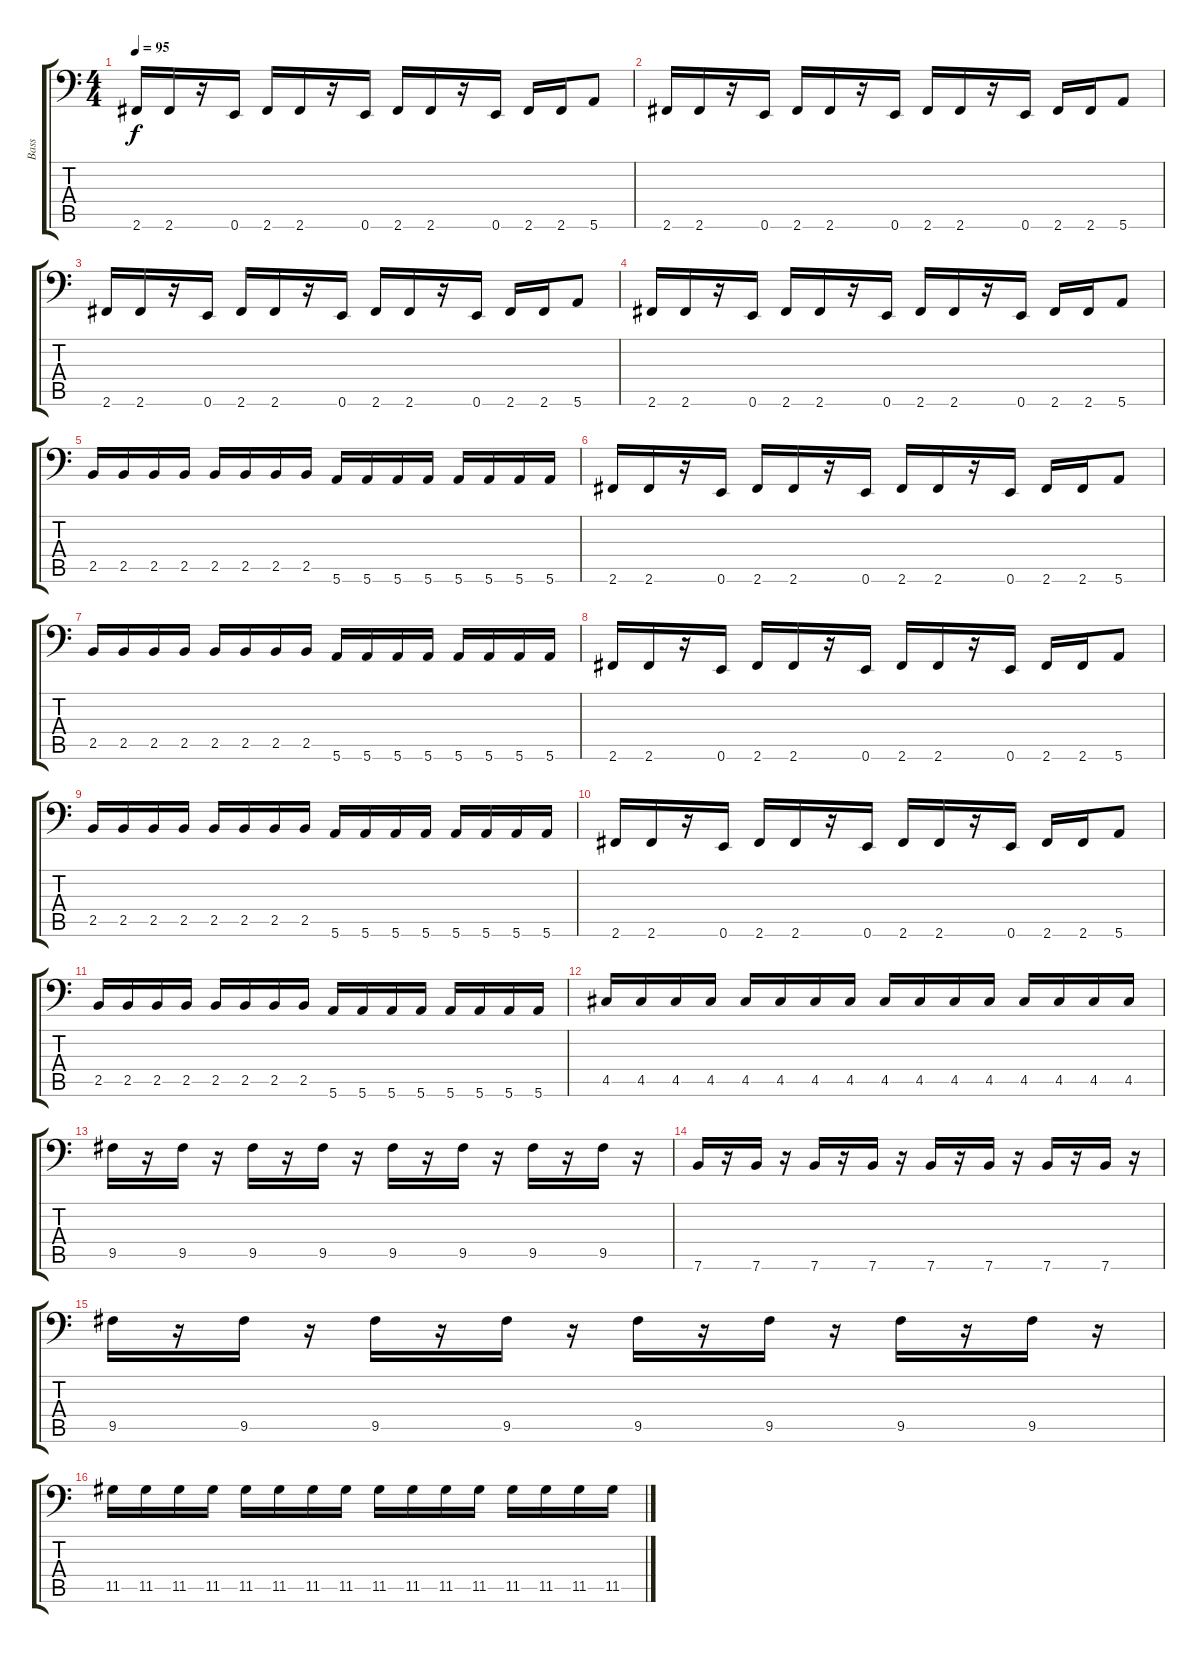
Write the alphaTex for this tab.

\track ("Bass" "Bass") {instrument electricbassfinger}
\staff {score tabs}
\tuning (E3 B2 G2 D2 A1 E1) {hide}
\ts (4 4)
\tempo 95
\clef f4
\ks c
2.6.16{dy f} 2.6.16 r.16 0.6.16 2.6.16 2.6.16 r.16 0.6.16 2.6.16 2.6.16 r.16 0.6.16 2.6.16 2.6.16 5.6.8 |
2.6.16 2.6.16 r.16 0.6.16 2.6.16 2.6.16 r.16 0.6.16 2.6.16 2.6.16 r.16 0.6.16 2.6.16 2.6.16 5.6.8 |
2.6.16 2.6.16 r.16 0.6.16 2.6.16 2.6.16 r.16 0.6.16 2.6.16 2.6.16 r.16 0.6.16 2.6.16 2.6.16 5.6.8 |
2.6.16 2.6.16 r.16 0.6.16 2.6.16 2.6.16 r.16 0.6.16 2.6.16 2.6.16 r.16 0.6.16 2.6.16 2.6.16 5.6.8 |
2.5.16 2.5.16 2.5.16 2.5.16 2.5.16 2.5.16 2.5.16 2.5.16 5.6.16 5.6.16 5.6.16 5.6.16 5.6.16 5.6.16 5.6.16 5.6.16 |
2.6.16 2.6.16 r.16 0.6.16 2.6.16 2.6.16 r.16 0.6.16 2.6.16 2.6.16 r.16 0.6.16 2.6.16 2.6.16 5.6.8 |
2.5.16 2.5.16 2.5.16 2.5.16 2.5.16 2.5.16 2.5.16 2.5.16 5.6.16 5.6.16 5.6.16 5.6.16 5.6.16 5.6.16 5.6.16 5.6.16 |
2.6.16 2.6.16 r.16 0.6.16 2.6.16 2.6.16 r.16 0.6.16 2.6.16 2.6.16 r.16 0.6.16 2.6.16 2.6.16 5.6.8 |
2.5.16 2.5.16 2.5.16 2.5.16 2.5.16 2.5.16 2.5.16 2.5.16 5.6.16 5.6.16 5.6.16 5.6.16 5.6.16 5.6.16 5.6.16 5.6.16 |
2.6.16 2.6.16 r.16 0.6.16 2.6.16 2.6.16 r.16 0.6.16 2.6.16 2.6.16 r.16 0.6.16 2.6.16 2.6.16 5.6.8 |
2.5.16 2.5.16 2.5.16 2.5.16 2.5.16 2.5.16 2.5.16 2.5.16 5.6.16 5.6.16 5.6.16 5.6.16 5.6.16 5.6.16 5.6.16 5.6.16 |
4.5.16 4.5.16 4.5.16 4.5.16 4.5.16 4.5.16 4.5.16 4.5.16 4.5.16 4.5.16 4.5.16 4.5.16 4.5.16 4.5.16 4.5.16 4.5.16 |
9.5.16 r.16 9.5.16 r.16 9.5.16 r.16 9.5.16 r.16 9.5.16 r.16 9.5.16 r.16 9.5.16 r.16 9.5.16 r.16 |
7.6.16 r.16 7.6.16 r.16 7.6.16 r.16 7.6.16 r.16 7.6.16 r.16 7.6.16 r.16 7.6.16 r.16 7.6.16 r.16 |
9.5.16 r.16 9.5.16 r.16 9.5.16 r.16 9.5.16 r.16 9.5.16 r.16 9.5.16 r.16 9.5.16 r.16 9.5.16 r.16 |
11.5.16 11.5.16 11.5.16 11.5.16 11.5.16 11.5.16 11.5.16 11.5.16 11.5.16 11.5.16 11.5.16 11.5.16 11.5.16 11.5.16 11.5.16 11.5.16
